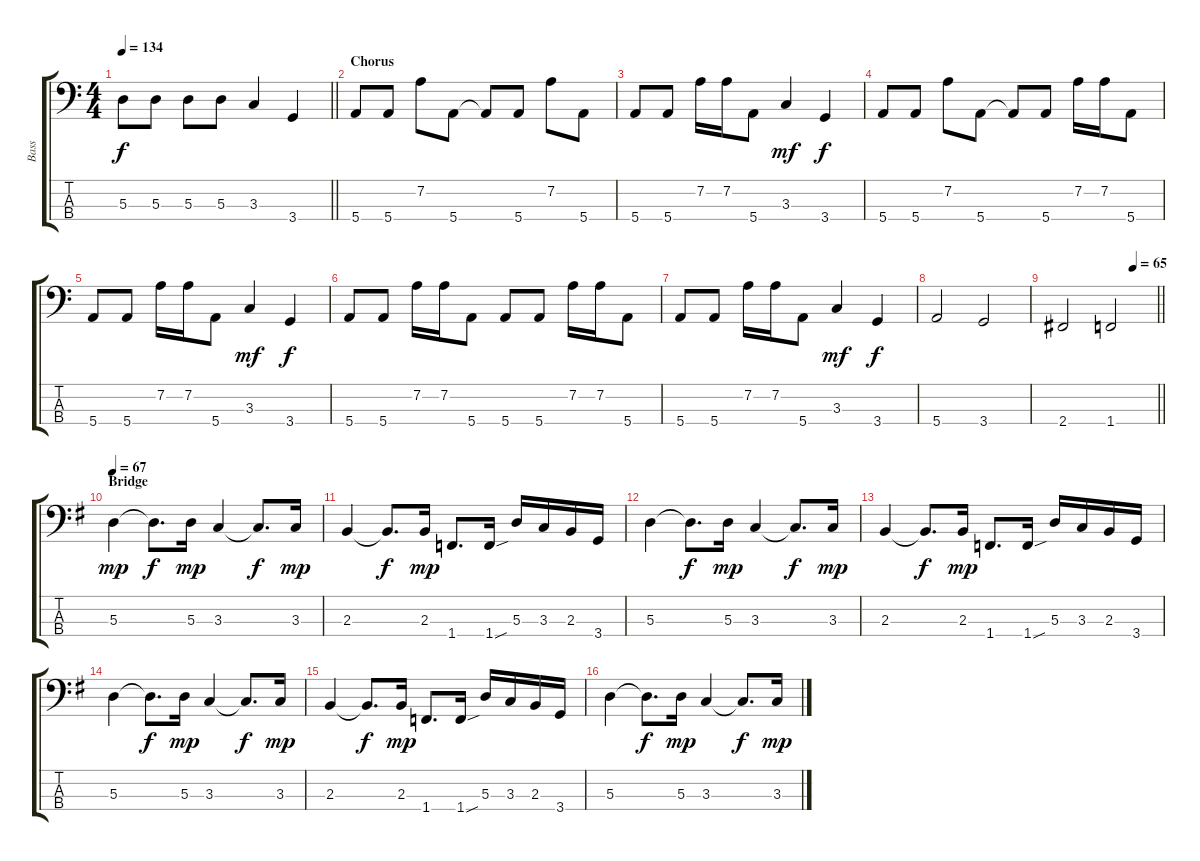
\track ("Bass" "Bass") {instrument electricbassfinger}
\staff {score tabs}
\tuning (G2 D2 A1 E1) {hide}
\ts (4 4)
\tempo 134
\clef f4
\barLineRight lightlight
\ks aminor
5.3.8{dy f} 5.3.8 5.3.8 5.3.8 3.3.4 3.4.4 |
\section ("" "Chorus")
5.4.8 5.4.8 7.2.8 5.4.8 5.4{t}.8 5.4.8 7.2.8 5.4.8 |
5.4.8 5.4.8 7.2.16 7.2.16 5.4.8 3.3.4{dy mf} 3.4.4{dy f} |
5.4.8 5.4.8 7.2.8 5.4.8 5.4{t}.8 5.4.8 7.2.16 7.2.16 5.4.8 |
5.4.8 5.4.8 7.2.16 7.2.16 5.4.8 3.3.4{dy mf} 3.4.4{dy f} |
5.4.8 5.4.8 7.2.16 7.2.16 5.4.8 5.4.8 5.4.8 7.2.16 7.2.16 5.4.8 |
5.4.8 5.4.8 7.2.16 7.2.16 5.4.8 3.3.4{dy mf} 3.4.4{dy f} |
5.4.2 3.4.2 |
\tempo (65 0.75)
\barLineRight lightlight
2.4.2 1.4.2 |
\section ("" "Bridge")
\tempo 67
\ks eminor
5.3.4{dy mp} 5.3{t}.8{d dy f} 5.3.16{dy mp} 3.3.4 3.3{t}.8{d dy f} 3.3.16{dy mp} |
2.3.4 2.3{t}.8{d dy f} 2.3.16{dy mp} 1.4.8{d} 1.4{sou}.16 5.3.16 3.3.16 2.3.16 3.4.16 |
5.3.4 5.3{t}.8{d dy f} 5.3.16{dy mp} 3.3.4 3.3{t}.8{d dy f} 3.3.16{dy mp} |
2.3.4 2.3{t}.8{d dy f} 2.3.16{dy mp} 1.4.8{d} 1.4{sou}.16 5.3.16 3.3.16 2.3.16 3.4.16 |
5.3.4 5.3{t}.8{d dy f} 5.3.16{dy mp} 3.3.4 3.3{t}.8{d dy f} 3.3.16{dy mp} |
2.3.4 2.3{t}.8{d dy f} 2.3.16{dy mp} 1.4.8{d} 1.4{sou}.16 5.3.16 3.3.16 2.3.16 3.4.16 |
5.3.4 5.3{t}.8{d dy f} 5.3.16{dy mp} 3.3.4 3.3{t}.8{d dy f} 3.3.16{dy mp}
